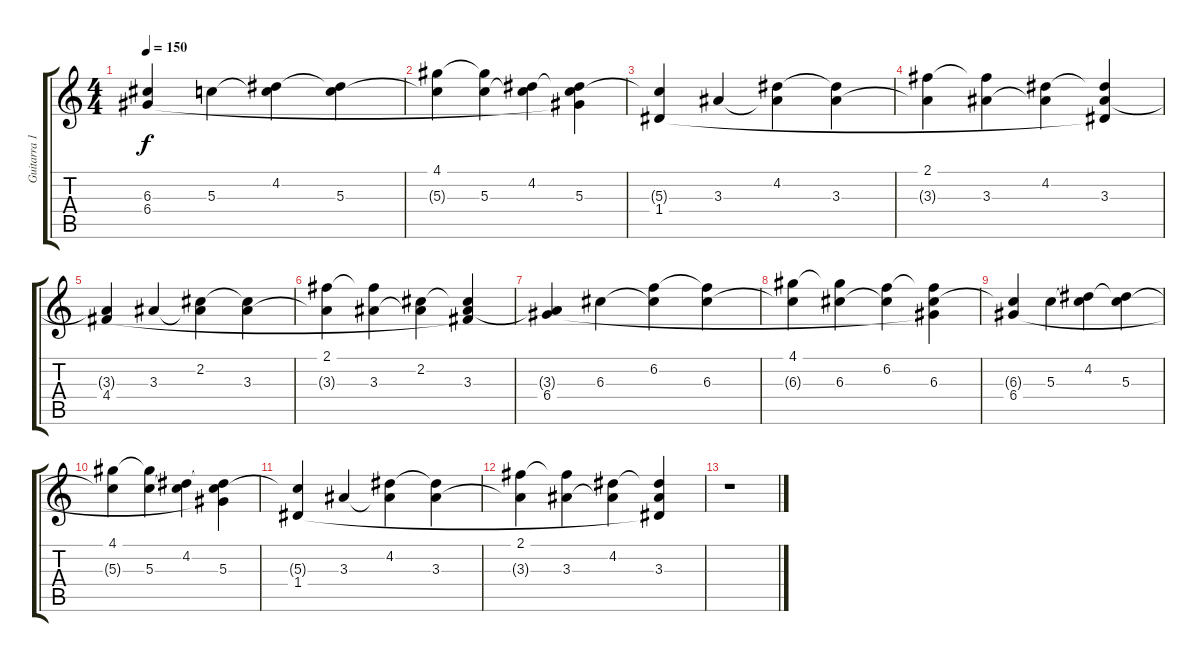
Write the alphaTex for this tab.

\track ("Guitarra 1" "Guitarra 1") {instrument acousticguitarsteel}
\staff {score tabs}
\tuning (E4 B3 G3 D3 A2 E2) {hide}
\ts (4 4)
\tempo 150
\clef g2
\ks c
(6.3{t} 6.4).4{dy f volume 9} 5.3.4 (4.2 5.3{t}).4 (4.2{t} 5.3).4 |
(4.1 5.3{t}).4{volume 9} (4.1{t} 5.3).4 (4.2 5.3{t}).4 (4.2{t} 5.3 6.4{t}).4 |
(5.3{t} 1.4).4{volume 8} 3.3.4 (4.2 3.3{t}).4 (4.2{t} 3.3).4 |
(2.1 3.3{t}).4{volume 7} (2.1{t} 3.3).4 (4.2 3.3{t}).4 (4.2{t} 3.3 1.4{t}).4 |
(3.3{t} 4.4).4{volume 6} 3.3.4 (2.2 3.3{t}).4 (2.2{t} 3.3).4 |
(2.1 3.3{t}).4{volume 5} (2.1{t} 3.3).4 (2.2 3.3{t}).4 (2.2{t} 3.3 4.4{t}).4 |
(3.3{t} 6.4).4{volume 4} 6.3.4 (6.2 6.3{t}).4 (6.2{t} 6.3).4 |
(4.1 6.3{t}).4{volume 3} (4.1{t} 6.3).4 (6.2 6.3{t}).4 (6.2{t} 6.3 6.4{t}).4 |
(6.3{t} 6.4).4{volume 2} 5.3.4 (4.2 5.3{t}).4 (4.2{t} 5.3).4 |
(4.1 5.3{t}).4{volume 2} (4.1{t} 5.3).4 (4.2 5.3{t}).4 (4.2{t} 5.3 6.4{t}).4 |
(5.3{t} 1.4).4{volume 1} 3.3.4 (4.2 3.3{t}).4 (4.2{t} 3.3).4 |
(2.1 3.3{t}).4{volume 1} (2.1{t} 3.3).4 (4.2 3.3{t}).4 (4.2{t} 3.3 1.4{t}).4 |
r.1
